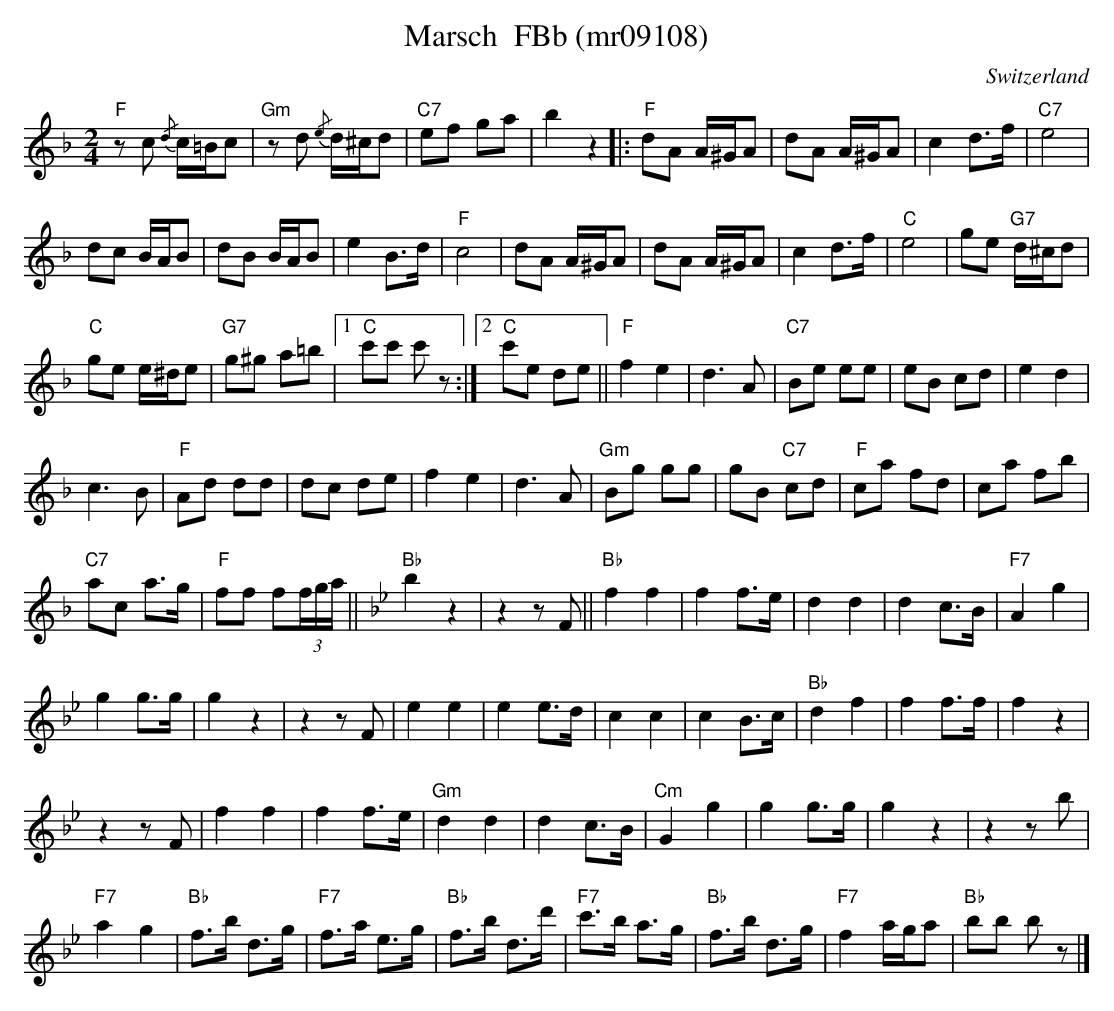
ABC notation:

X:1
T: Marsch  FBb (mr09108)
M:2/4
L:1/8
O:Switzerland
K:F major
"F"zc {/d}c/=B/c | "Gm"zd {/e}d/^c/d | "C7"ef ga | b2z2 |: "F"dA A/^G/A | dA A/^G/A | c2d>f | "C7"e4 |
dc B/A/B | dB B/A/B | e2 B>d | "F"c4 | dA A/^G/A | dA A/^G/A | c2 d>f | "C"e4 | ge "G7"d/^c/d |
"C"ge e/^d/e | "G7"g^g a=b |1 "C"c'c' c'z :|2 "C"c'e de || "F"f2e2 | d3A | "C7"Be ee | eB cd | e2d2 |
c3B | "F"Ad dd | dc de | f2e2 | d3A | "Gm"Bg gg | gB "C7"cd | "F"ca fd | ca fb |
"C7"ac a>g | "F"ff f(3f/g/a/ || [K:Bb] "Bb"b2z2 | z2zF || "Bb"f2f2 | f2f>e | d2d2 | d2c>B | "F7"A2g2 |
g2g>g | g2z2 | z2zF | e2e2 | e2e>d | c2c2 | c2B>c | "Bb"d2f2 | f2f>f | f2z2 |
z2zF | f2f2 | f2f>e | "Gm"d2d2 | d2c>B | "Cm"G2g2 | g2g>g | g2z2 | z2zb |
"F7"a2g2 | "Bb"f>b d>g | "F7"f>a e>g | "Bb"f>b d>d' | "F7"c'>b a>g | "Bb"f>b d>g | "F7"f2 a/g/a | "Bb"bb bz |]
